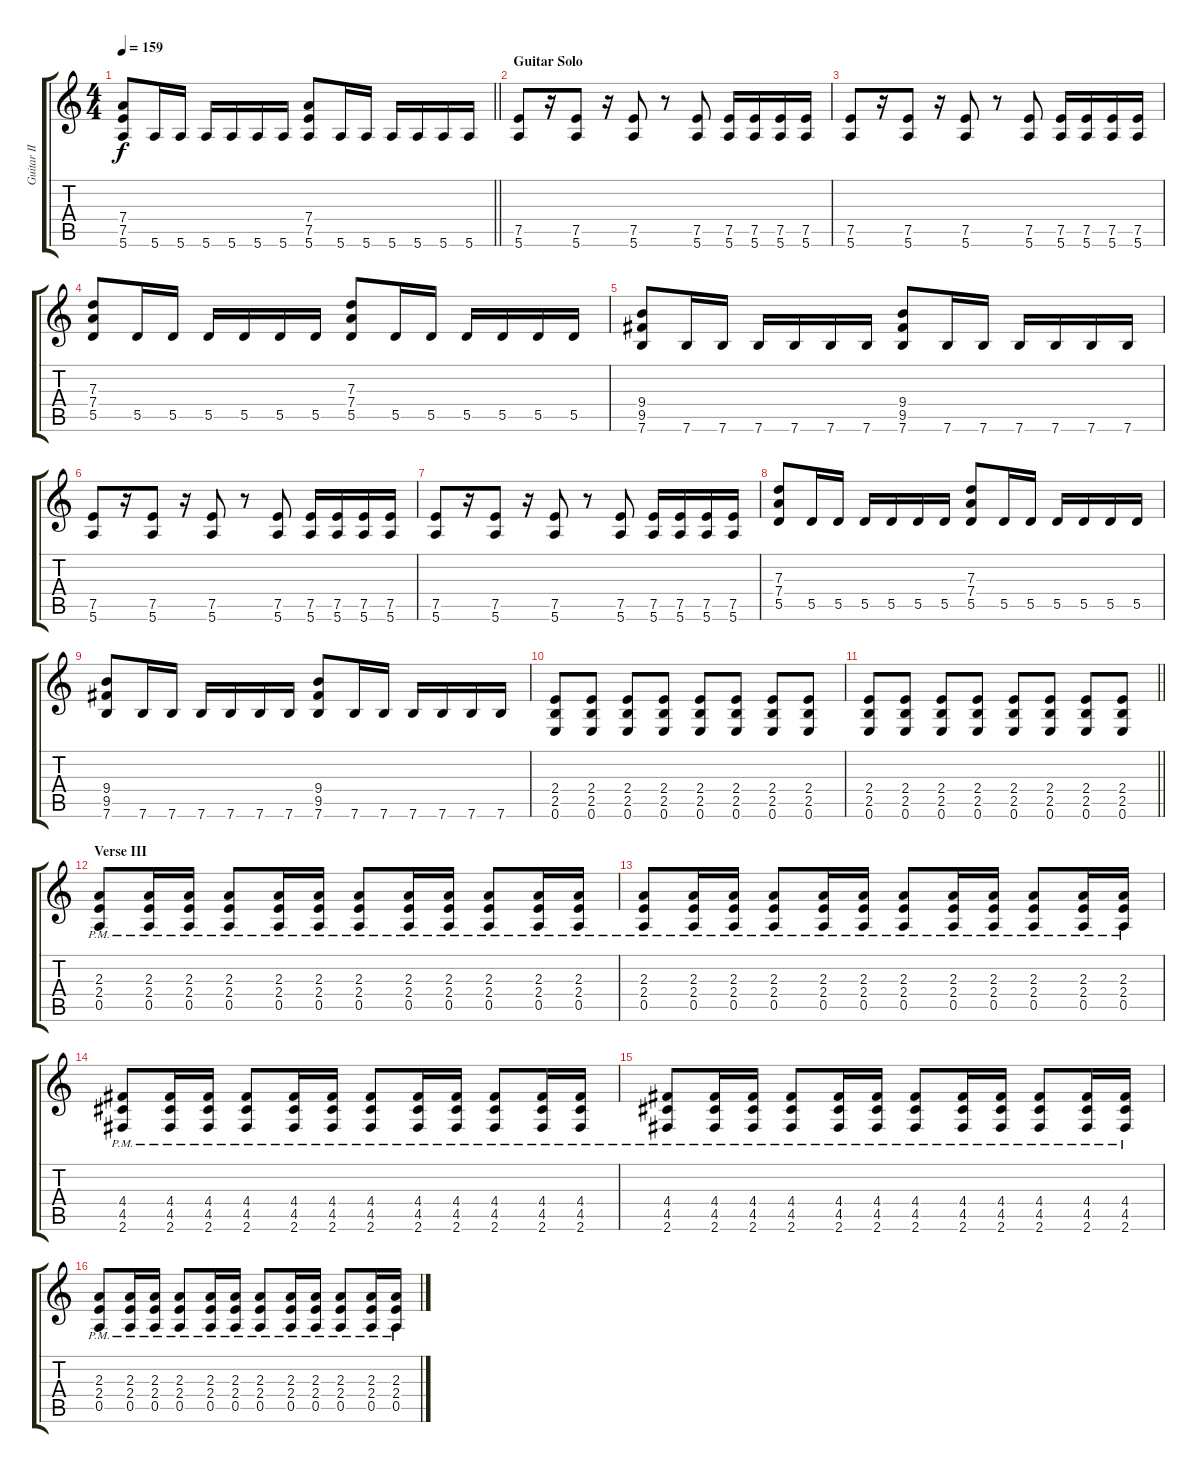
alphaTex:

\track ("Guitar II" "Guitar II") {instrument distortionguitar}
\staff {score tabs}
\tuning (E4 B3 G3 D3 A2 E2) {hide}
\ts (4 4)
\tempo 159
\clef g2
\barLineRight lightlight
\ks c
(7.4 7.5 5.6).8{dy f} 5.6.16 5.6.16 5.6.16 5.6.16 5.6.16 5.6.16 (7.4 7.5 5.6).8 5.6.16 5.6.16 5.6.16 5.6.16 5.6.16 5.6.16 |
\section ("" "Guitar Solo")
(7.5 5.6).8 r.16 (7.5 5.6).8 r.16 (7.5 5.6).8 r.8 (7.5 5.6).8 (7.5 5.6).16 (7.5 5.6).16 (7.5 5.6).16 (7.5 5.6).16 |
(7.5 5.6).8 r.16 (7.5 5.6).8 r.16 (7.5 5.6).8 r.8 (7.5 5.6).8 (7.5 5.6).16 (7.5 5.6).16 (7.5 5.6).16 (7.5 5.6).16 |
(7.3 7.4 5.5).8 5.5.16 5.5.16 5.5.16 5.5.16 5.5.16 5.5.16 (7.3 7.4 5.5).8 5.5.16 5.5.16 5.5.16 5.5.16 5.5.16 5.5.16 |
(9.4 9.5 7.6).8 7.6.16 7.6.16 7.6.16 7.6.16 7.6.16 7.6.16 (9.4 9.5 7.6).8 7.6.16 7.6.16 7.6.16 7.6.16 7.6.16 7.6.16 |
(7.5 5.6).8 r.16 (7.5 5.6).8 r.16 (7.5 5.6).8 r.8 (7.5 5.6).8 (7.5 5.6).16 (7.5 5.6).16 (7.5 5.6).16 (7.5 5.6).16 |
(7.5 5.6).8 r.16 (7.5 5.6).8 r.16 (7.5 5.6).8 r.8 (7.5 5.6).8 (7.5 5.6).16 (7.5 5.6).16 (7.5 5.6).16 (7.5 5.6).16 |
(7.3 7.4 5.5).8 5.5.16 5.5.16 5.5.16 5.5.16 5.5.16 5.5.16 (7.3 7.4 5.5).8 5.5.16 5.5.16 5.5.16 5.5.16 5.5.16 5.5.16 |
(9.4 9.5 7.6).8 7.6.16 7.6.16 7.6.16 7.6.16 7.6.16 7.6.16 (9.4 9.5 7.6).8 7.6.16 7.6.16 7.6.16 7.6.16 7.6.16 7.6.16 |
(2.4 2.5 0.6).8 (2.4 2.5 0.6).8 (2.4 2.5 0.6).8 (2.4 2.5 0.6).8 (2.4 2.5 0.6).8 (2.4 2.5 0.6).8 (2.4 2.5 0.6).8 (2.4 2.5 0.6).8 |
\barLineRight lightlight
(2.4 2.5 0.6).8 (2.4 2.5 0.6).8 (2.4 2.5 0.6).8 (2.4 2.5 0.6).8 (2.4 2.5 0.6).8 (2.4 2.5 0.6).8 (2.4 2.5 0.6).8 (2.4 2.5 0.6).8 |
\section ("" "Verse III")
(2.3{pm} 2.4{pm} 0.5{pm}).8 (2.3{pm} 2.4{pm} 0.5{pm}).16 (2.3{pm} 2.4{pm} 0.5{pm}).16 (2.3{pm} 2.4{pm} 0.5{pm}).8 (2.3{pm} 2.4{pm} 0.5{pm}).16 (2.3{pm} 2.4{pm} 0.5{pm}).16 (2.3{pm} 2.4{pm} 0.5{pm}).8 (2.3{pm} 2.4{pm} 0.5{pm}).16 (2.3{pm} 2.4{pm} 0.5{pm}).16 (2.3{pm} 2.4{pm} 0.5{pm}).8 (2.3{pm} 2.4{pm} 0.5{pm}).16 (2.3{pm} 2.4{pm} 0.5{pm}).16 |
(2.3{pm} 2.4{pm} 0.5{pm}).8 (2.3{pm} 2.4{pm} 0.5{pm}).16 (2.3{pm} 2.4{pm} 0.5{pm}).16 (2.3{pm} 2.4{pm} 0.5{pm}).8 (2.3{pm} 2.4{pm} 0.5{pm}).16 (2.3{pm} 2.4{pm} 0.5{pm}).16 (2.3{pm} 2.4{pm} 0.5{pm}).8 (2.3{pm} 2.4{pm} 0.5{pm}).16 (2.3{pm} 2.4{pm} 0.5{pm}).16 (2.3{pm} 2.4{pm} 0.5{pm}).8 (2.3{pm} 2.4{pm} 0.5{pm}).16 (2.3{pm} 2.4{pm} 0.5{pm}).16 |
(4.4{pm} 4.5{pm} 2.6{pm}).8 (4.4{pm} 4.5{pm} 2.6{pm}).16 (4.4{pm} 4.5{pm} 2.6{pm}).16 (4.4{pm} 4.5{pm} 2.6{pm}).8 (4.4{pm} 4.5{pm} 2.6{pm}).16 (4.4{pm} 4.5{pm} 2.6{pm}).16 (4.4{pm} 4.5{pm} 2.6{pm}).8 (4.4{pm} 4.5{pm} 2.6{pm}).16 (4.4{pm} 4.5{pm} 2.6{pm}).16 (4.4{pm} 4.5{pm} 2.6{pm}).8 (4.4{pm} 4.5{pm} 2.6{pm}).16 (4.4{pm} 4.5{pm} 2.6{pm}).16 |
(4.4{pm} 4.5{pm} 2.6{pm}).8 (4.4{pm} 4.5{pm} 2.6{pm}).16 (4.4{pm} 4.5{pm} 2.6{pm}).16 (4.4{pm} 4.5{pm} 2.6{pm}).8 (4.4{pm} 4.5{pm} 2.6{pm}).16 (4.4{pm} 4.5{pm} 2.6{pm}).16 (4.4{pm} 4.5{pm} 2.6{pm}).8 (4.4{pm} 4.5{pm} 2.6{pm}).16 (4.4{pm} 4.5{pm} 2.6{pm}).16 (4.4{pm} 4.5{pm} 2.6{pm}).8 (4.4{pm} 4.5{pm} 2.6{pm}).16 (4.4{pm} 4.5{pm} 2.6{pm}).16 |
(2.3{pm} 2.4{pm} 0.5{pm}).8 (2.3{pm} 2.4{pm} 0.5{pm}).16 (2.3{pm} 2.4{pm} 0.5{pm}).16 (2.3{pm} 2.4{pm} 0.5{pm}).8 (2.3{pm} 2.4{pm} 0.5{pm}).16 (2.3{pm} 2.4{pm} 0.5{pm}).16 (2.3{pm} 2.4{pm} 0.5{pm}).8 (2.3{pm} 2.4{pm} 0.5{pm}).16 (2.3{pm} 2.4{pm} 0.5{pm}).16 (2.3{pm} 2.4{pm} 0.5{pm}).8 (2.3{pm} 2.4{pm} 0.5{pm}).16 (2.3{pm} 2.4{pm} 0.5{pm}).16
